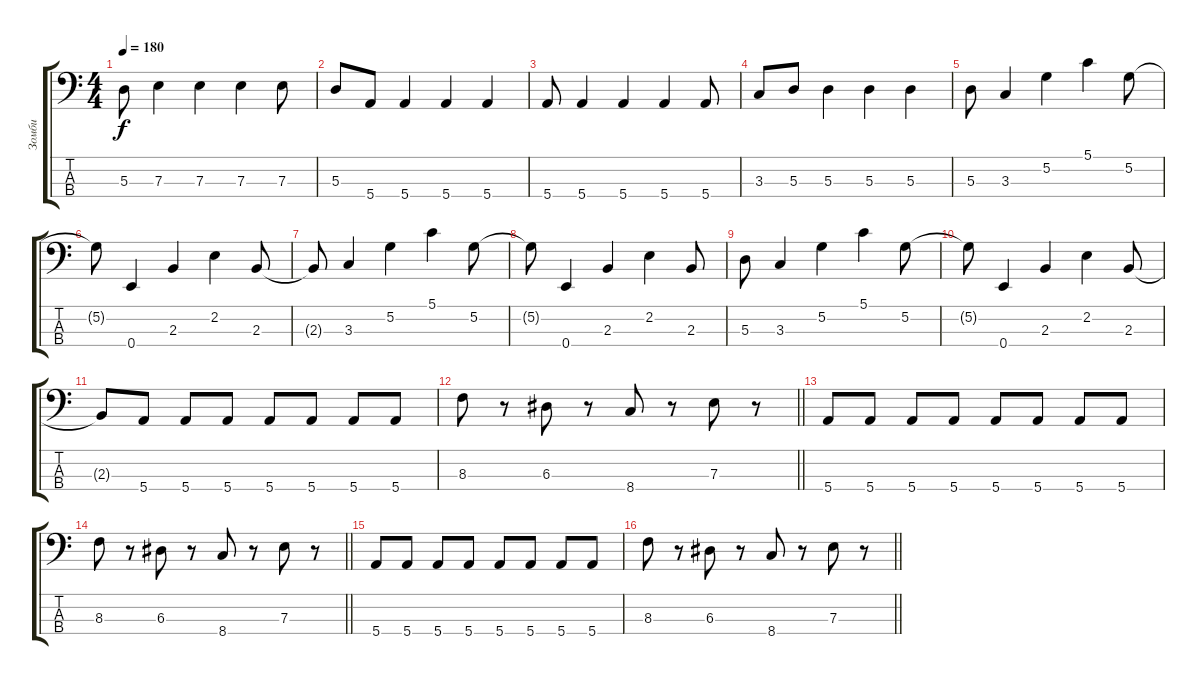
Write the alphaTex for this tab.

\track ("Зомби" "Зомби") {instrument electricbasspick}
\staff {score tabs}
\tuning (G2 D2 A1 E1) {hide}
\ts (4 4)
\tempo 180
\clef f4
\ks c
5.3.8{dy f} 7.3.4 7.3.4 7.3.4 7.3.8 |
5.3.8 5.4.8 5.4.4 5.4.4 5.4.4 |
5.4.8 5.4.4 5.4.4 5.4.4 5.4.8 |
3.3.8 5.3.8 5.3.4 5.3.4 5.3.4 |
5.3.8 3.3.4 5.2.4 5.1.4 5.2.8 |
5.2{t}.8 0.4.4 2.3.4 2.2.4 2.3.8 |
2.3{t}.8 3.3.4 5.2.4 5.1.4 5.2.8 |
5.2{t}.8 0.4.4 2.3.4 2.2.4 2.3.8 |
5.3.8 3.3.4 5.2.4 5.1.4 5.2.8 |
5.2{t}.8 0.4.4 2.3.4 2.2.4 2.3.8 |
2.3{t}.8 5.4.8 5.4.8 5.4.8 5.4.8 5.4.8 5.4.8 5.4.8 |
\barLineRight lightlight
8.3.8 r.8 6.3.8 r.8 8.4.8 r.8 7.3.8 r.8 |
5.4.8 5.4.8 5.4.8 5.4.8 5.4.8 5.4.8 5.4.8 5.4.8 |
\barLineRight lightlight
8.3.8 r.8 6.3.8 r.8 8.4.8 r.8 7.3.8 r.8 |
5.4.8 5.4.8 5.4.8 5.4.8 5.4.8 5.4.8 5.4.8 5.4.8 |
\barLineRight lightlight
8.3.8 r.8 6.3.8 r.8 8.4.8 r.8 7.3.8 r.8
